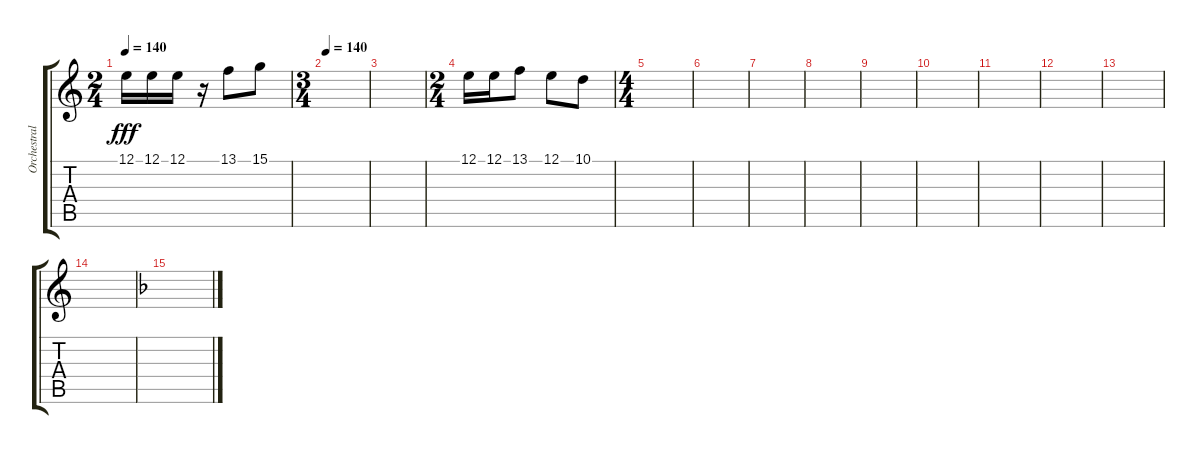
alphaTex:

\track ("Orchestral Percussion II" "Orchestral") {instrument glockenspiel}
\staff {score tabs}
\tuning (E4 B3 G3 D3 A2 E2) {hide}
\ts (2 4)
\tempo 140
\clef g2
\ks aminor
12.1.16{dy fff} 12.1.16 12.1.16 r.16 13.1.8 15.1.8 |
\ts (3 4)
\tempo 140
|
|
\ts (2 4)
12.1.16 12.1.16 13.1.8 12.1.8 10.1.8 |
\ts (4 4)
|
|
|
|
|
|
|
|
|
|
\ks dminor
